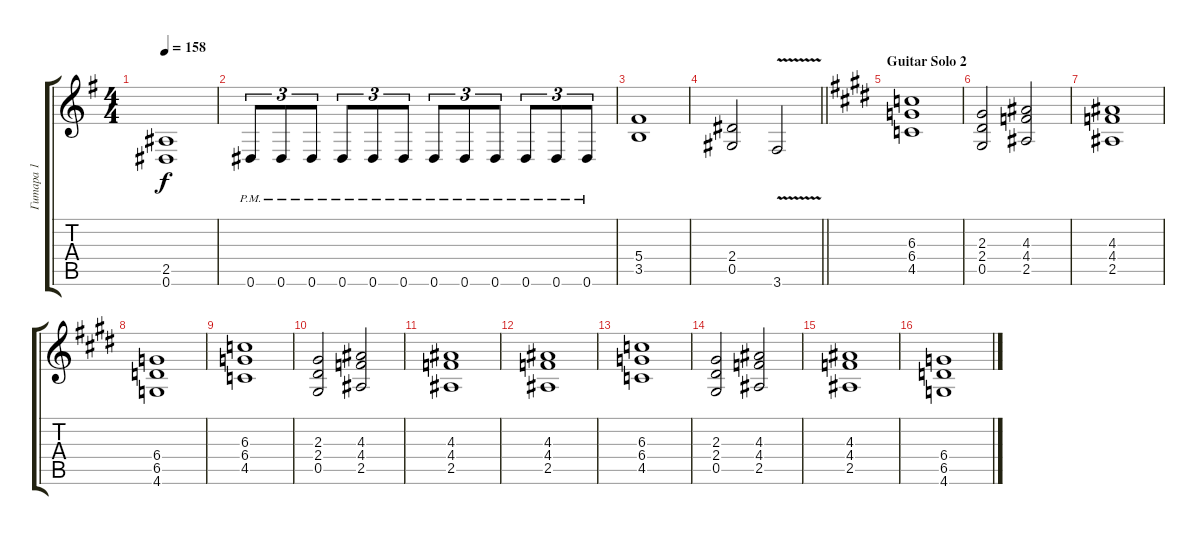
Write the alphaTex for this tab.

\track ("Гитара 1" "Гитара 1") {instrument distortionguitar}
\staff {score tabs}
\tuning (Eb4 Bb3 Gb3 Db3 Ab2 Eb2) {hide}
\ts (4 4)
\tempo 158
\clef g2
\ks eminor
(2.5 0.6).1{dy f} |
0.6{pm}.8{tu (3 2)} 0.6{pm}.8{tu (3 2)} 0.6{pm}.8{tu (3 2)} 0.6{pm}.8{tu (3 2)} 0.6{pm}.8{tu (3 2)} 0.6{pm}.8{tu (3 2)} 0.6{pm}.8{tu (3 2)} 0.6{pm}.8{tu (3 2)} 0.6{pm}.8{tu (3 2)} 0.6{pm}.8{tu (3 2)} 0.6{pm}.8{tu (3 2)} 0.6{pm}.8{tu (3 2)} |
(5.4 3.5).1 |
\barLineRight lightlight
(2.4 0.5).2 3.6{v}.2 |
\section ("" "Guitar Solo 2")
\ks c#minor
(6.3 6.4 4.5).1 |
(2.3 2.4 0.5).2 (4.3 4.4 2.5).2 |
(4.3 4.4 2.5).1 |
(6.4 6.5 4.6).1 |
(6.3 6.4 4.5).1 |
(2.3 2.4 0.5).2 (4.3 4.4 2.5).2 |
(4.3 4.4 2.5).1 |
(4.3 4.4 2.5).1 |
(6.3 6.4 4.5).1 |
(2.3 2.4 0.5).2 (4.3 4.4 2.5).2 |
(4.3 4.4 2.5).1 |
(6.4 6.5 4.6).1
